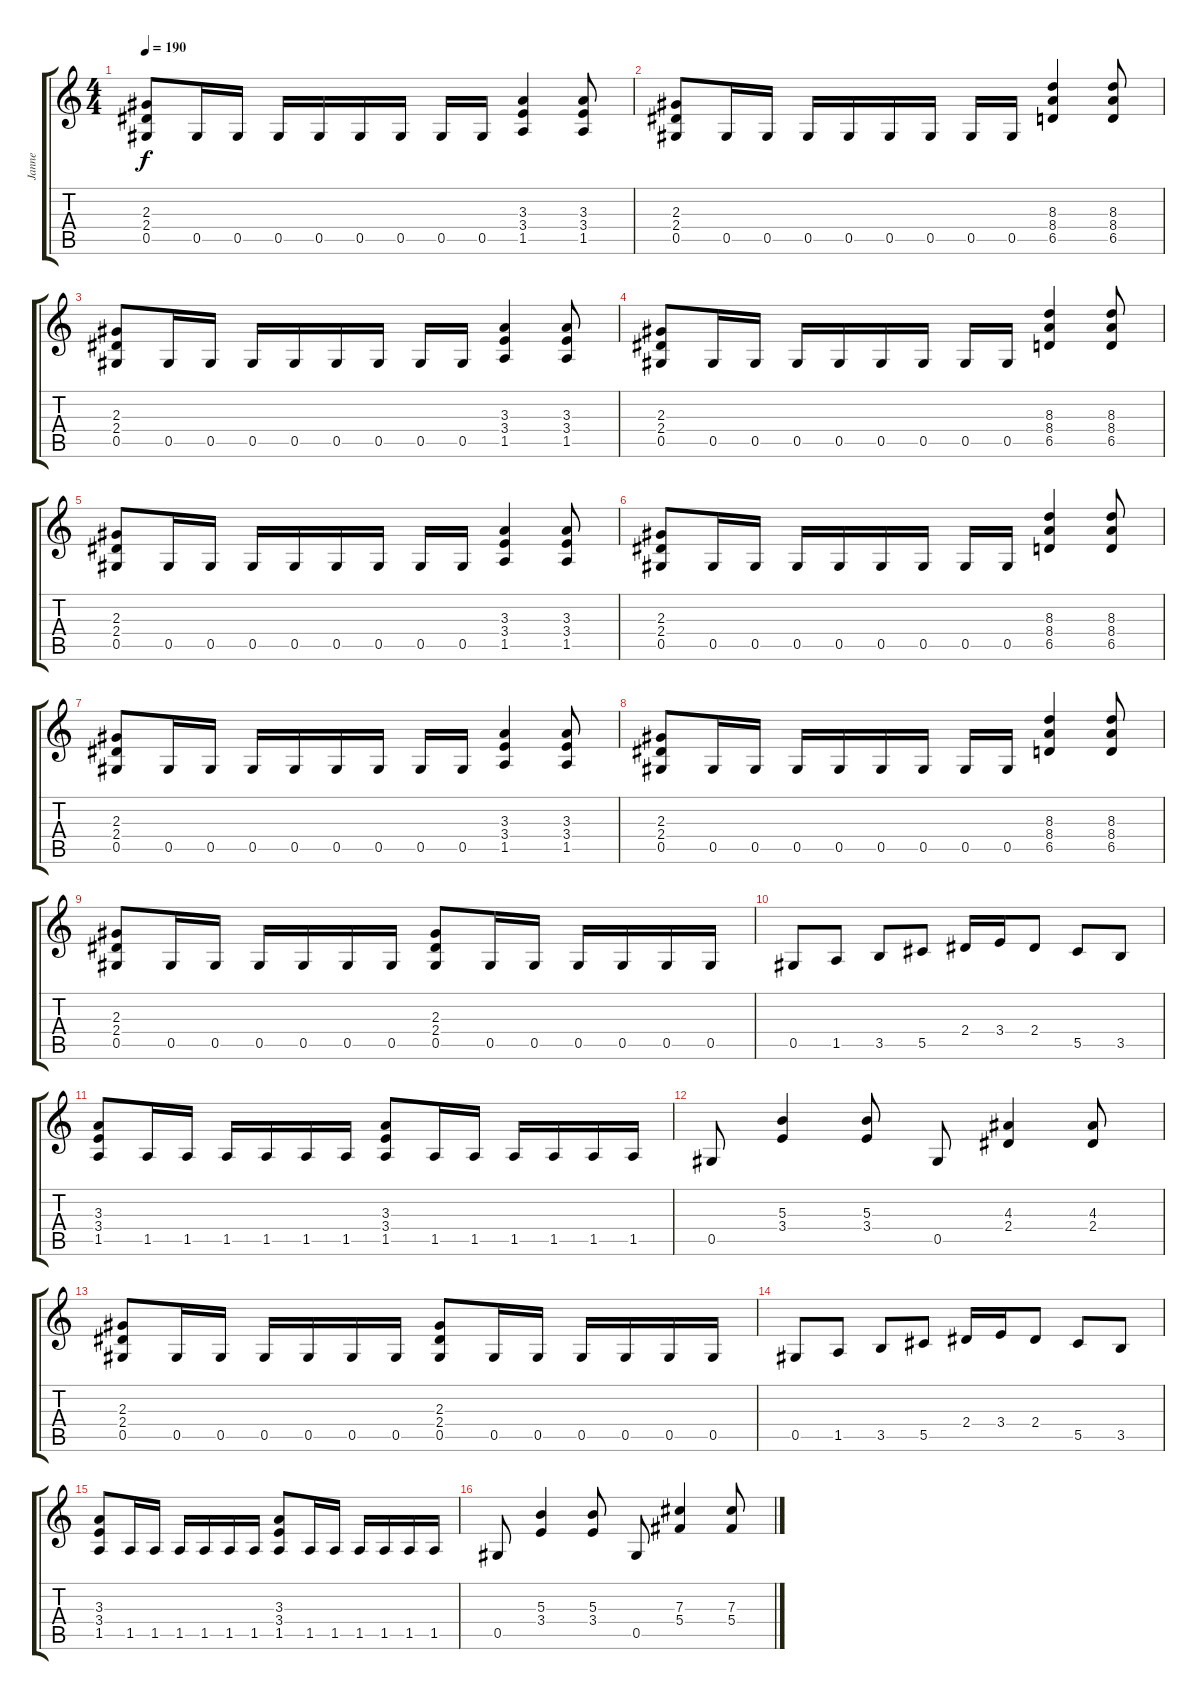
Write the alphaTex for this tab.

\track ("Janne" "Janne") {instrument overdrivenguitar}
\staff {score tabs}
\tuning (Eb4 Bb3 Gb3 Db3 Ab2 Eb2) {hide}
\ts (4 4)
\tempo 190
\clef g2
\ks c
(2.3 2.4 0.5).8{dy f} 0.5.16 0.5.16 0.5.16 0.5.16 0.5.16 0.5.16 0.5.16 0.5.16 (3.3 3.4 1.5).4 (3.3 3.4 1.5).8 |
(2.3 2.4 0.5).8 0.5.16 0.5.16 0.5.16 0.5.16 0.5.16 0.5.16 0.5.16 0.5.16 (8.3 8.4 6.5).4 (8.3 8.4 6.5).8 |
(2.3 2.4 0.5).8 0.5.16 0.5.16 0.5.16 0.5.16 0.5.16 0.5.16 0.5.16 0.5.16 (3.3 3.4 1.5).4 (3.3 3.4 1.5).8 |
(2.3 2.4 0.5).8 0.5.16 0.5.16 0.5.16 0.5.16 0.5.16 0.5.16 0.5.16 0.5.16 (8.3 8.4 6.5).4 (8.3 8.4 6.5).8 |
(2.3 2.4 0.5).8 0.5.16 0.5.16 0.5.16 0.5.16 0.5.16 0.5.16 0.5.16 0.5.16 (3.3 3.4 1.5).4 (3.3 3.4 1.5).8 |
(2.3 2.4 0.5).8 0.5.16 0.5.16 0.5.16 0.5.16 0.5.16 0.5.16 0.5.16 0.5.16 (8.3 8.4 6.5).4 (8.3 8.4 6.5).8 |
(2.3 2.4 0.5).8 0.5.16 0.5.16 0.5.16 0.5.16 0.5.16 0.5.16 0.5.16 0.5.16 (3.3 3.4 1.5).4 (3.3 3.4 1.5).8 |
(2.3 2.4 0.5).8 0.5.16 0.5.16 0.5.16 0.5.16 0.5.16 0.5.16 0.5.16 0.5.16 (8.3 8.4 6.5).4 (8.3 8.4 6.5).8 |
(2.3 2.4 0.5).8 0.5.16 0.5.16 0.5.16 0.5.16 0.5.16 0.5.16 (2.3 2.4 0.5).8 0.5.16 0.5.16 0.5.16 0.5.16 0.5.16 0.5.16 |
0.5.8 1.5.8 3.5.8 5.5.8 2.4.16 3.4.16 2.4.8 5.5.8 3.5.8 |
(3.3 3.4 1.5).8 1.5.16 1.5.16 1.5.16 1.5.16 1.5.16 1.5.16 (3.3 3.4 1.5).8 1.5.16 1.5.16 1.5.16 1.5.16 1.5.16 1.5.16 |
0.5.8 (5.3 3.4).4 (5.3 3.4).8 0.5.8 (4.3 2.4).4 (4.3 2.4).8 |
(2.3 2.4 0.5).8 0.5.16 0.5.16 0.5.16 0.5.16 0.5.16 0.5.16 (2.3 2.4 0.5).8 0.5.16 0.5.16 0.5.16 0.5.16 0.5.16 0.5.16 |
0.5.8 1.5.8 3.5.8 5.5.8 2.4.16 3.4.16 2.4.8 5.5.8 3.5.8 |
(3.3 3.4 1.5).8 1.5.16 1.5.16 1.5.16 1.5.16 1.5.16 1.5.16 (3.3 3.4 1.5).8 1.5.16 1.5.16 1.5.16 1.5.16 1.5.16 1.5.16 |
0.5.8 (5.3 3.4).4 (5.3 3.4).8 0.5.8 (7.3 5.4).4 (7.3 5.4).8
